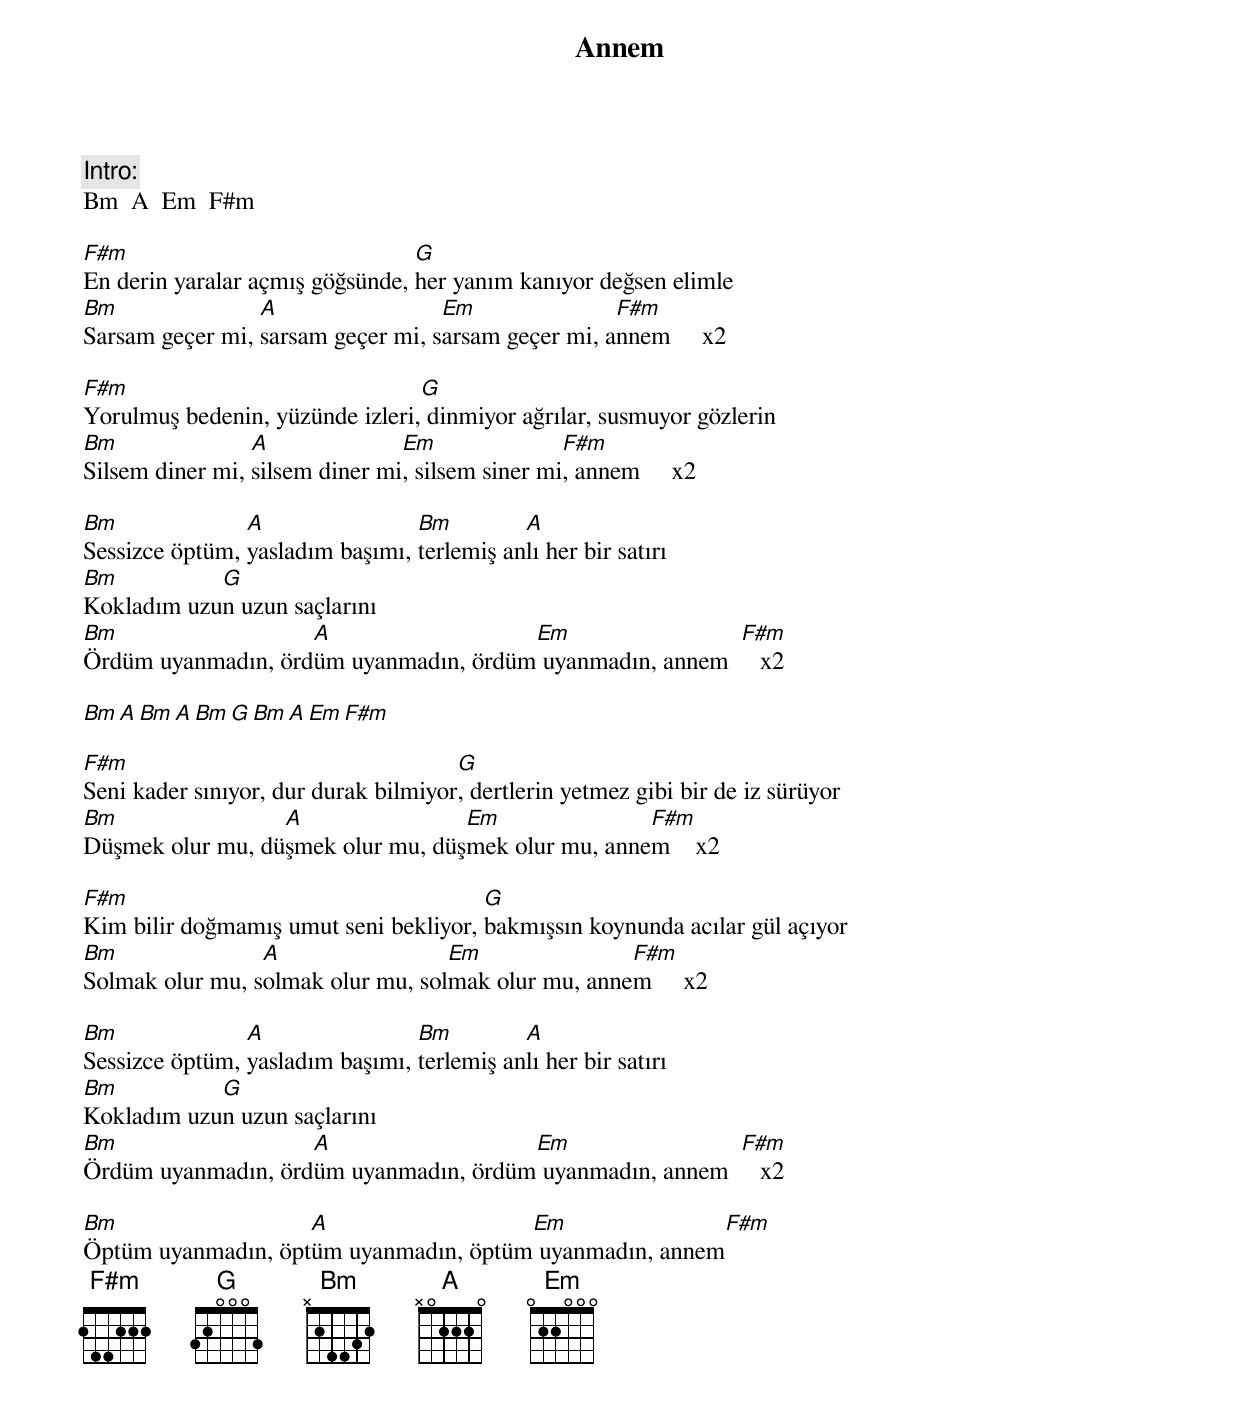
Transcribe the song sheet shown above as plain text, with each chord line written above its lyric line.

{title: Annem}
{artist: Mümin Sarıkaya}

Intro:
Bm  A  Em  F#m

F#m                              G
En derin yaralar açmış göğsünde, her yanım kanıyor değsen elimle
Bm               A                 Em               F#m
Sarsam geçer mi, sarsam geçer mi, sarsam geçer mi, annem     x2

F#m                              G
Yorulmuş bedenin, yüzünde izleri, dinmiyor ağrılar, susmuyor gözlerin
Bm               A              Em               F#m
Silsem diner mi, silsem diner mi, silsem siner mi, annem     x2

Bm              A                Bm         A
Sessizce öptüm, yasladım başımı, terlemiş anlı her bir satırı
Bm          G
Kokladım uzun uzun saçlarını
Bm                  A                  Em                 F#m
Ördüm uyanmadın, ördüm uyanmadın, ördüm uyanmadın, annem     x2

Bm  A  Bm  A  Bm  G  Bm  A  Em  F#m

F#m                                   G
Seni kader sınıyor, dur durak bilmiyor, dertlerin yetmez gibi bir de iz sürüyor
Bm                A                Em               F#m
Düşmek olur mu, düşmek olur mu, düşmek olur mu, annem    x2

F#m                                    G
Kim bilir doğmamış umut seni bekliyor, bakmışsın koynunda acılar gül açıyor
Bm               A                 Em               F#m
Solmak olur mu, solmak olur mu, solmak olur mu, annem     x2

Bm              A                Bm         A
Sessizce öptüm, yasladım başımı, terlemiş anlı her bir satırı
Bm          G
Kokladım uzun uzun saçlarını
Bm                  A                  Em                 F#m
Ördüm uyanmadın, ördüm uyanmadın, ördüm uyanmadın, annem     x2

Bm                  A                  Em                 F#m
Öptüm uyanmadın, öptüm uyanmadın, öptüm uyanmadın, annem
